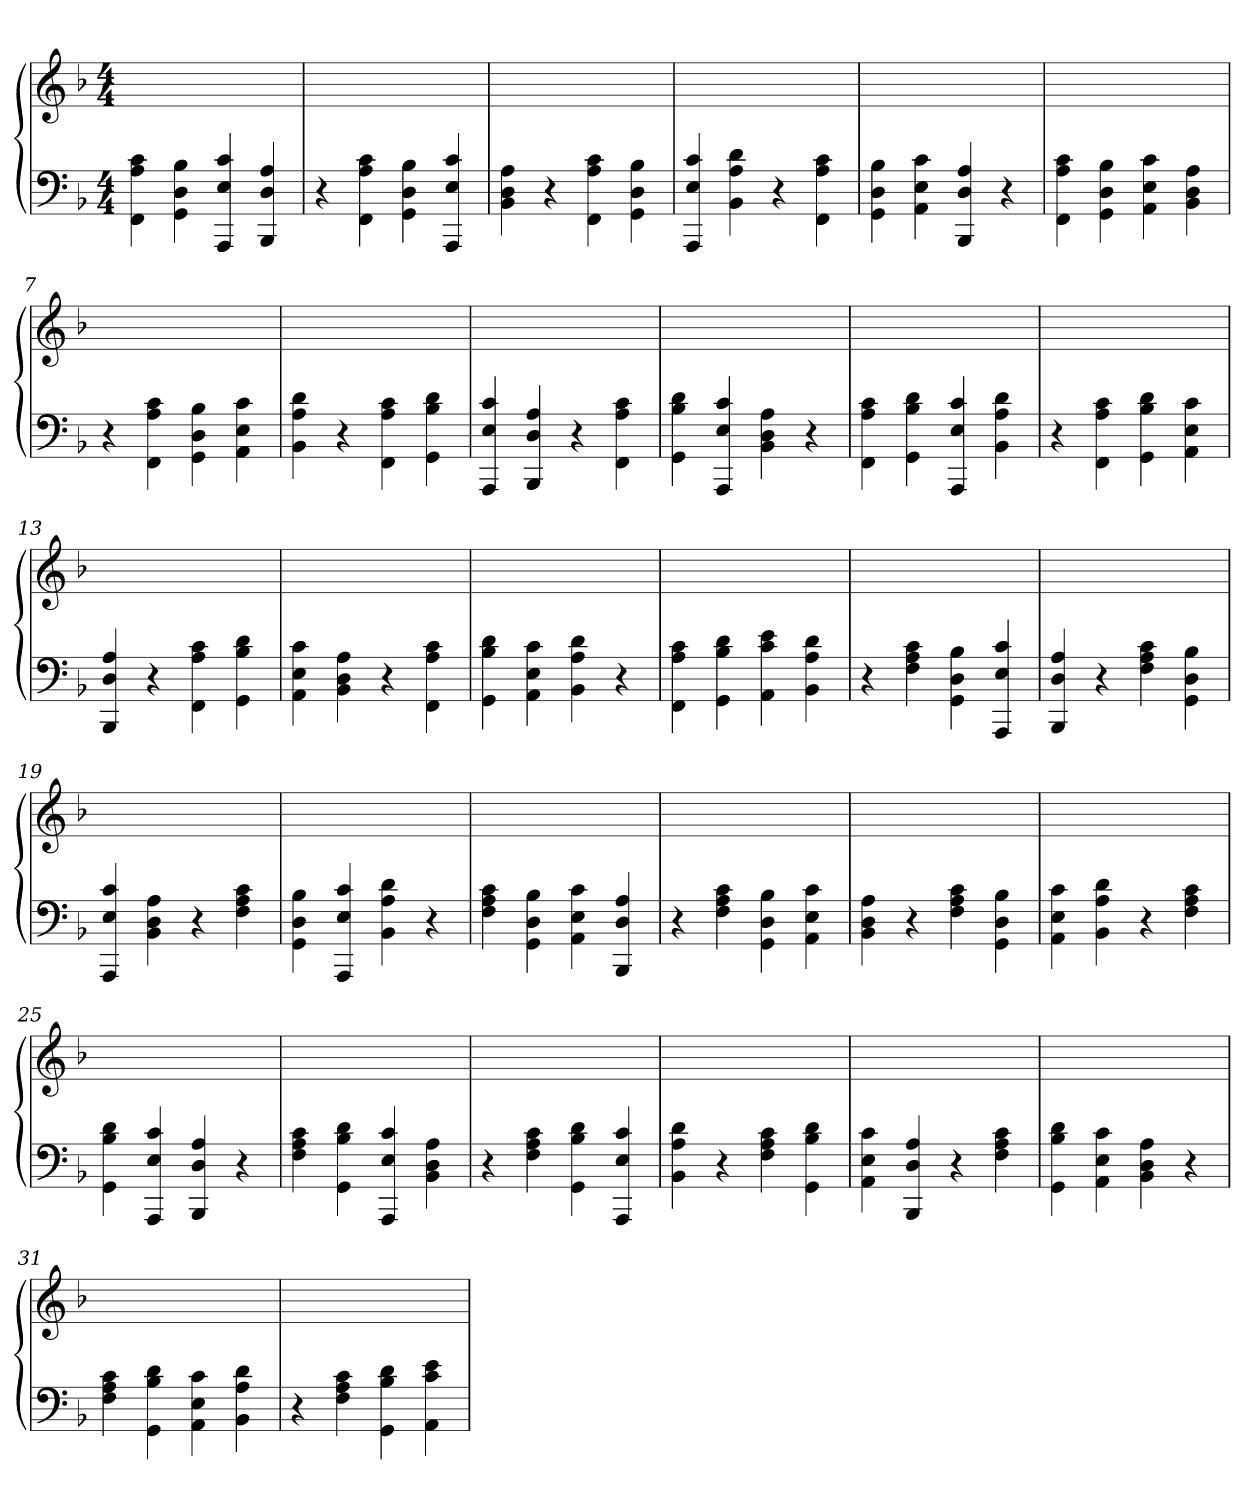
**kern	**kern
*part2	*part1
*staff2	*staff1
*clefF4	*clefG2
*k[b-]	*k[b-]
*F:	*F:
*M4/4	*M4/4
*MM60	*MM60
=1	=1
4FF 4A 4c	1ryy
4GG 4D 4B-	.
4AAA 4E 4c	.
4BBB- 4D 4A	.
=2	=2
4r	1ryy
4FF 4A 4c	.
4GG 4D 4B-	.
4AAA 4E 4c	.
=3	=3
4BB- 4D 4A	1ryy
4r	.
4FF 4A 4c	.
4GG 4D 4B-	.
=4	=4
4AAA 4E 4c	1ryy
4BB- 4A 4d	.
4r	.
4FF 4A 4c	.
=5	=5
4GG 4D 4B-	1ryy
4AA 4E 4c	.
4BBB- 4D 4A	.
4r	.
=6	=6
4FF 4A 4c	1ryy
4GG 4D 4B-	.
4AA 4E 4c	.
4BB- 4D 4A	.
=7	=7
4r	1ryy
4FF 4A 4c	.
4GG 4D 4B-	.
4AA 4E 4c	.
=8	=8
4BB- 4A 4d	1ryy
4r	.
4FF 4A 4c	.
4GG 4B- 4d	.
=9	=9
4AAA 4E 4c	1ryy
4BBB- 4D 4A	.
4r	.
4FF 4A 4c	.
=10	=10
4GG 4B- 4d	1ryy
4AAA 4E 4c	.
4BB- 4D 4A	.
4r	.
=11	=11
4FF 4A 4c	1ryy
4GG 4B- 4d	.
4AAA 4E 4c	.
4BB- 4A 4d	.
=12	=12
4r	1ryy
4FF 4A 4c	.
4GG 4B- 4d	.
4AA 4E 4c	.
=13	=13
4BBB- 4D 4A	1ryy
4r	.
4FF 4A 4c	.
4GG 4B- 4d	.
=14	=14
4AA 4E 4c	1ryy
4BB- 4D 4A	.
4r	.
4FF 4A 4c	.
=15	=15
4GG 4B- 4d	1ryy
4AA 4E 4c	.
4BB- 4A 4d	.
4r	.
=16	=16
4FF 4A 4c	1ryy
4GG 4B- 4d	.
4AA 4c 4e	.
4BB- 4A 4d	.
=17	=17
4r	1ryy
4F 4A 4c	.
4GG 4D 4B-	.
4AAA 4E 4c	.
=18	=18
4BBB- 4D 4A	1ryy
4r	.
4F 4A 4c	.
4GG 4D 4B-	.
=19	=19
4AAA 4E 4c	1ryy
4BB- 4D 4A	.
4r	.
4F 4A 4c	.
=20	=20
4GG 4D 4B-	1ryy
4AAA 4E 4c	.
4BB- 4A 4d	.
4r	.
=21	=21
4F 4A 4c	1ryy
4GG 4D 4B-	.
4AA 4E 4c	.
4BBB- 4D 4A	.
=22	=22
4r	1ryy
4F 4A 4c	.
4GG 4D 4B-	.
4AA 4E 4c	.
=23	=23
4BB- 4D 4A	1ryy
4r	.
4F 4A 4c	.
4GG 4D 4B-	.
=24	=24
4AA 4E 4c	1ryy
4BB- 4A 4d	.
4r	.
4F 4A 4c	.
=25	=25
4GG 4B- 4d	1ryy
4AAA 4E 4c	.
4BBB- 4D 4A	.
4r	.
=26	=26
4F 4A 4c	1ryy
4GG 4B- 4d	.
4AAA 4E 4c	.
4BB- 4D 4A	.
=27	=27
4r	1ryy
4F 4A 4c	.
4GG 4B- 4d	.
4AAA 4E 4c	.
=28	=28
4BB- 4A 4d	1ryy
4r	.
4F 4A 4c	.
4GG 4B- 4d	.
=29	=29
4AA 4E 4c	1ryy
4BBB- 4D 4A	.
4r	.
4F 4A 4c	.
=30	=30
4GG 4B- 4d	1ryy
4AA 4E 4c	.
4BB- 4D 4A	.
4r	.
=31	=31
4F 4A 4c	1ryy
4GG 4B- 4d	.
4AA 4E 4c	.
4BB- 4A 4d	.
=32	=32
4r	1ryy
4F 4A 4c	.
4GG 4B- 4d	.
4AA 4c 4e	.
=	=
*-	*-
